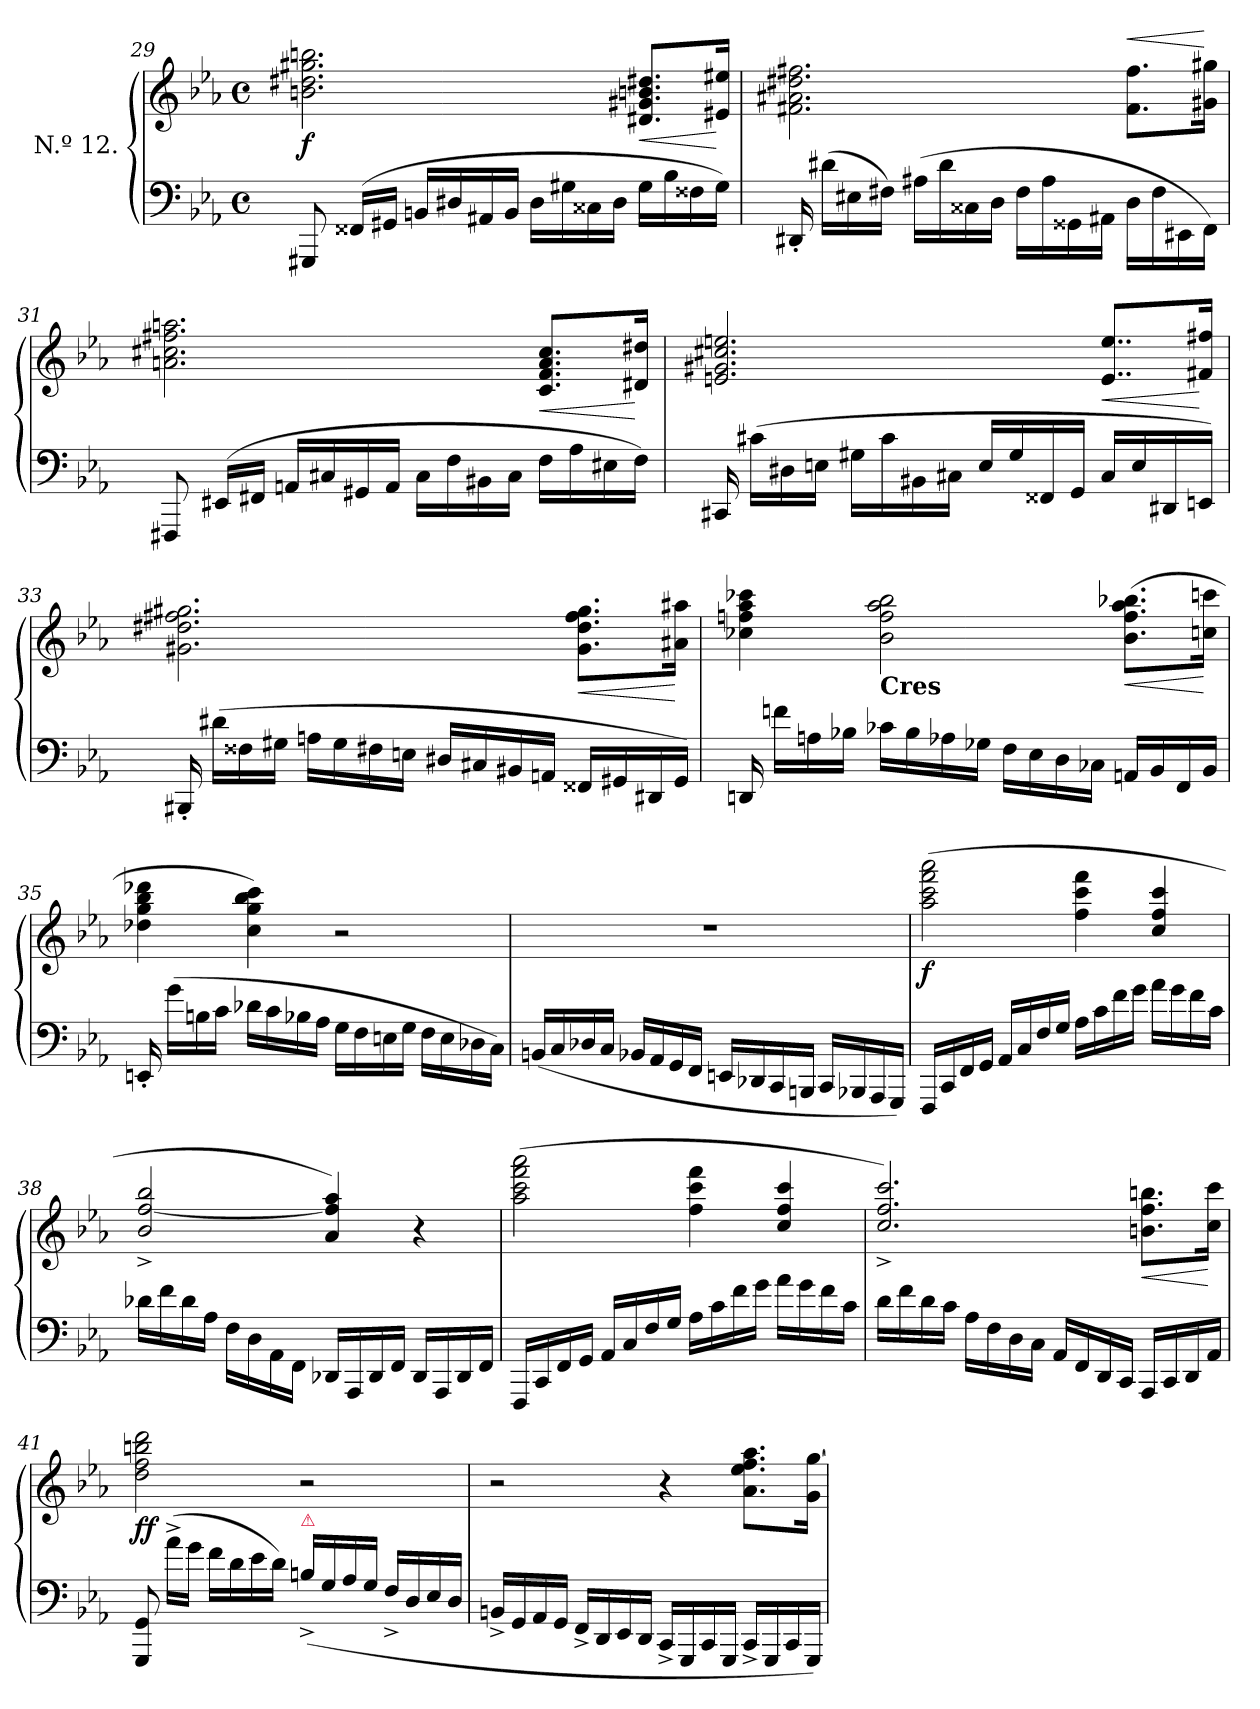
**kern	**kern	**dynam
*part1	*part1	*part1
*staff2	*staff1	*staff1/2
*I" N.º 12.	*	*
*clefF4	*clefG2	*
*k[b-e-a-]	*k[b-e-a-]	*
*c:	*c:	*
*M2/2	*M2/2	*
*met(c)	*met(c)	*
=29	=29	=29
!	!	!LO:DY:b
8GGG#X	2.bn 2.dd#X 2.gg#X 2.bbn	f
(>16FF##XLL	.	.
16GG#XJJ	.	.
16BBnLL	.	.
16D#X	.	.
16AA#X	.	.
16BBJJ	.	.
16D#LL	.	.
16G#X	.	.
16C##X	.	.
16D#JJ	.	.
!	!	!LO:HP:b
16G#LL	8.d#X 8.g#X 8.bn 8.dd#XL	<
16B-	.	.
16F##X	.	.
16G#JJ)	16e#X 16ee#XJk	[
=30	=30	=30
16DD#X'<	2.f#X 2.a#X 2.dd#X 2.ff#X	.
(>16d#XLL	.	.
16E#X	.	.
16F#XJJ)	.	.
(>16A#XLL	.	.
16d#	.	.
16C##X	.	.
16DJJ	.	.
16F#\LL	.	.
16A#	.	.
16GG##X	.	.
16AA#XJJ	.	.
!	!	!LO:HP:a
16D\LL	8.f# 8.ff#L	<
16F#	.	.
16EE#X	.	.
16FFJJ)	16g#X 16gg#XJk	[
=31	=31	=31
8FFF#X	2.an 2.cc#X 2.ff#X 2.aan	.
(>16EE#XLL	.	.
16FF#XJJ	.	.
16AAnLL	.	.
16C#X	.	.
16GG#X	.	.
16AAJJ	.	.
16C#LL	.	.
16F	.	.
16BB#X\	.	.
16C#JJ	.	.
!	!	!LO:HP:b
16FLL	8.c 8.f 8.a 8.cc#L	<
16A-	.	.
16E#X\	.	.
16FJJ)	16d#X 16dd#XJk	[
=32	=32	=32
16CC#X	2.en 2.g#X 2.cc#X 2.een	.
(>16c#XLL	.	.
16D#X	.	.
16EnJJ	.	.
16G#XLL	.	.
16c#	.	.
16BB#X	.	.
16C#XJJ	.	.
16ELL	.	.
16G#	.	.
16FF##X	.	.
16GGJJ	.	.
!	!LO:N:vis=8..	!LO:HP:b
16C#LL	8.e/ 8.ee/L	<
16E	.	.
16DD#X	.	.
16EEnJJ)	16f#X 16ff#XJk	[
=33	=33	=33
16BBB#X'<	2.g#X 2.dd#X 2.ff#X 2.gg#X	.
(>16d#XLL	.	.
16F##X	.	.
16G#XJJ	.	.
16AnLL	.	.
16G#	.	.
16F#X	.	.
16EnJJ	.	.
16D#XLL	.	.
16C#X	.	.
16BB#X	.	.
16AAnJJ	.	.
!	!	!LO:HP:b
16FF##XLL	8.g# 8.dd# 8.ff# 8.gg#L	<
16GG#X	.	.
16DD#X	.	.
16GG#JJ)	16a#X 16aa#XJk	[
=34	=34	=34
16DDn	4cc-X 4ffn 4aa- 4ccc-X	.
16fnLL	.	.
16An	.	.
16B-XJJ	.	.
!	!LO:TX:b:B:t=Cres	!
16c-XLL	2b- 2ff 2aa- 2bb-	.
16B-	.	.
16A-X	.	.
16G-XJJ	.	.
16FLL	.	.
16E-	.	.
16D	.	.
16C-XJJ	.	.
!	!	!LO:HP:b
16AAnLL	(>8.b- 8.ff 8.aa- 8.bb-XL	<
16BB-	.	.
16FF	.	.
16BB-JJ	16ccn 16cccnJk	[
=35	=35	=35
16EEn'<	4dd-X 4gg 4bb- 4ddd-X	.
(>16gLL	.	.
16Bn	.	.
16cJJ	.	.
16d-XLL	4cc 4gg 4bb- 4ccc)	.
16c	.	.
16B-X	.	.
16A-JJ	.	.
16GLL	2r	.
16F	.	.
16En	.	.
16GJJ	.	.
16FLL	.	.
16E	.	.
16D-X	.	.
16CJJ)	.	.
=36	=36	=36
(>16BBnLL	1rdd	.
16C	.	.
16D-X	.	.
16CJJ	.	.
16BB-XLL	.	.
16AA-	.	.
16GG	.	.
16FFJJ	.	.
16EEnLL	.	.
16DD-X	.	.
16CC	.	.
16BBBnJJ	.	.
16CCLL	.	.
16BBB-X	.	.
16AAA-	.	.
16GGGJJ)	.	.
=37	=37	=37
!	!	!LO:DY:b
16FFFLL	(>2aa- 2ccc 2fff 2aaa-	f
16CC	.	.
16FF	.	.
16GGJJ	.	.
16AA-/LL	.	.
16C	.	.
16F	.	.
16GJJ	.	.
16A-LL	4ff 4ccc 4fff	.
16c	.	.
16f\	.	.
16g\JJ	.	.
16a-\LL	4cc/ 4ff/ 4ccc/	.
16g\	.	.
16f\	.	.
16c\JJ	.	.
=38	=38	=38
16d-XLL	2b-^>/ [2ff^>/ 2bb-^>/	.
16f\	.	.
16d-\	.	.
16A-JJ	.	.
16F\LL	.	.
16D	.	.
16AA-	.	.
16FFJJ	.	.
16DD-XLL	4a-/ 4ff]/ 4aa-/)	.
16AAA-	.	.
16DD-	.	.
16FFJJ	.	.
16DD-LL	4r	.
16AAA-	.	.
16DD-	.	.
16FFJJ	.	.
=39	=39	=39
16FFFLL	(>2aa- 2ccc 2fff 2aaa-	.
16CC	.	.
16FF	.	.
16GGJJ	.	.
16AA-/LL	.	.
16C	.	.
16F	.	.
16GJJ	.	.
16A-LL	4ff 4ccc 4fff	.
16c	.	.
16f\	.	.
16g\JJ	.	.
16a-\LL	4cc/ 4ff/ 4ccc/	.
16g\	.	.
16f\	.	.
16c\JJ	.	.
=40	=40	=40
16d\LL	2.cc^/ 2.ff^/ 2.ccc^/)	.
16f\	.	.
16d\	.	.
16c\JJ	.	.
16A-LL	.	.
16F	.	.
16D	.	.
16CJJ	.	.
16AA-/LL	.	.
16FF	.	.
16DD	.	.
16CCJJ	.	.
!	!	!LO:HP:b
16AAA-LL	8.bn 8.ff 8.bbnL	<
16CC	.	.
16DD	.	.
16AA-JJ	16cc 16cccJk	[
=41	=41	=41
!	!	!LO:DY:b
8GGG 8GG	2dd 2ff 2bbn 2ddd	ff
(16a-^<\LL	.	.
16g\JJ	.	.
16f\LL	.	.
16d\	.	.
16e-\	.	.
16d\JJ)	.	.
!LO:TX:a:color=crimson:t=⚠	!	!
(>16Bn^>/LL	2r	.
16G	.	.
16A-	.	.
16GJJ	.	.
16F^>/LL	.	.
16D	.	.
16E-	.	.
16DJJ	.	.
=42	=42	=42
16BBn^>LL	2r	.
16GG	.	.
16AA-	.	.
16GGJJ	.	.
16FF^>LL	.	.
16DD	.	.
16EE-	.	.
16DDJJ	.	.
16CC^>LL	4r	.
16GGG	.	.
16CC	.	.
16GGGJJ	.	.
16CC^>LL	8.a- 8.ee- 8.ff 8.aa-L	.
16GGG	.	.
16CC	.	.
16GGGJJ)	16g [16ggJk	.
=	=	=
*-	*-	*-
